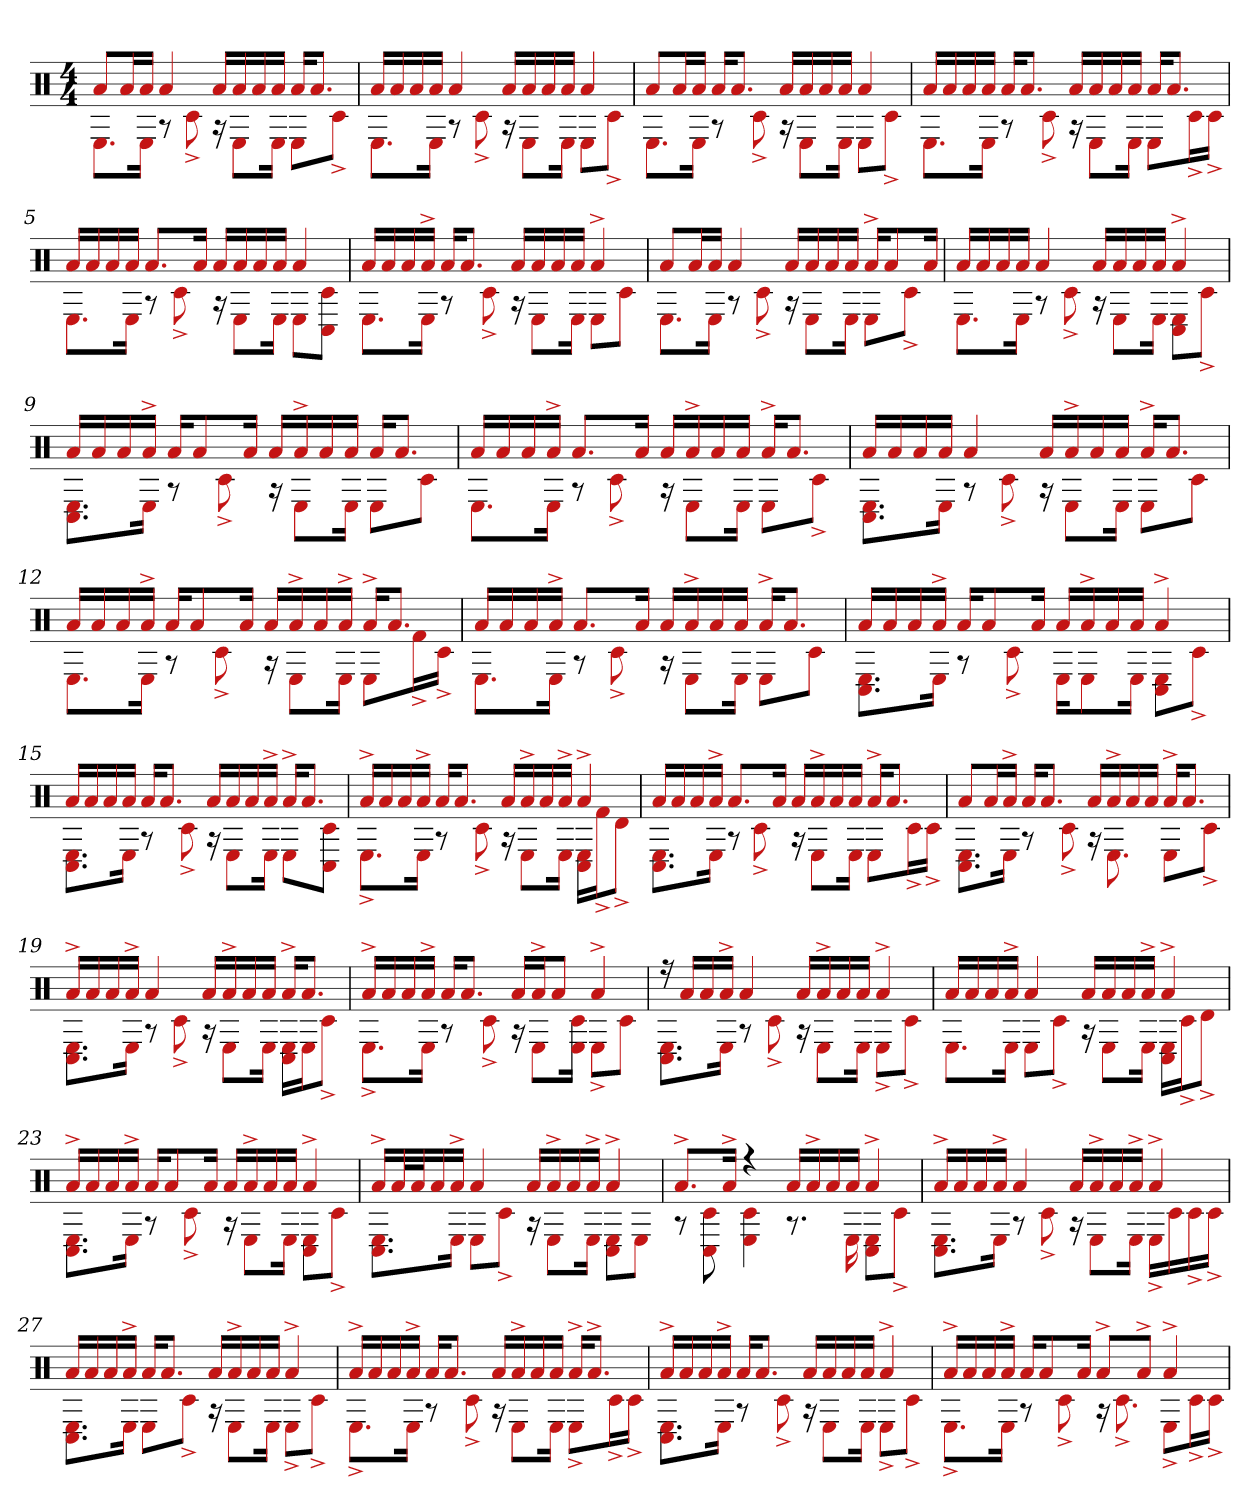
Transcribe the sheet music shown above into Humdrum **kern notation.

**kern
*part1
*staff1
*clefX
*k[]
*M4/4
=1
*^
8aL	8.EL
16aL	.
16aJJ	16EJk
4a	8r
.	8c#^
16aLL	16r
16a	8EL
16a	.
16aJJ	16EJk
16aKL	8EL
8.aJ	.
.	8c#^J
=2	=2
16aLL	8.EL
16a	.
16a	.
16aJJ	16EJk
4a	8r
.	8c#^
16aLL	16r
16a	8EL
16a	.
16aJJ	16EJk
4a	8EL
.	8c#^J
=3	=3
8aL	8.EL
16aL	.
16aJJ	16EJk
16aKL	8r
8.aJ	.
.	8c#^
16aLL	16r
16a	8EL
16a	.
16aJJ	16EJk
4a	8EL
.	8c#^J
=4	=4
16aLL	8.EL
16a	.
16a	.
16aJJ	16EJk
16aKL	8r
8.aJ	.
.	8c#^
16aLL	16r
16a	8EL
16a	.
16aJJ	16EJk
16aKL	8EL
8.aJ	.
.	16c#^L
.	16c#^JJ
=5	=5
16aLL	8.EL
16a	.
16a	.
16aJJ	16EJk
8.aL	8r
.	8c#^
16aJk	.
16aLL	16r
16a	8EL
16a	.
16aJJ	16EJk
4a	8EL
.	8C# 8c#J
=6	=6
16aLL	8.EL
16a	.
16a	.
16a^JJ	16EJk
16aKL	8r
8.aJ	.
.	8c#^
16aLL	16r
16a	8EL
16a	.
16aJJ	16EJk
4a^	8EL
.	8c#J
=7	=7
8aL	8.EL
16aL	.
16aJJ	16EJk
4a	8r
.	8c#^
16aLL	16r
16a	8EL
16a	.
16aJJ	16EJk
16a^KL	8EL
8a	.
.	8c#^J
16aJk	.
=8	=8
16aLL	8.EL
16a	.
16a	.
16aJJ	16EJk
4a	8r
.	8c#^
16aLL	16r
16a	8EL
16a	.
16aJJ	16EJk
4a^	8E 8C#L
.	8c#^J
=9	=9
16aLL	8.C# 8.EL
16a	.
16a	.
16a^JJ	16EJk
16aKL	8r
8a	.
.	8c#^
16aJk	.
16aLL	16r
16a^	8EL
16a	.
16aJJ	16EJk
16aKL	8EL
8.aJ	.
.	8c#J
=10	=10
16aLL	8.EL
16a	.
16a	.
16a^JJ	16EJk
8.aL	8r
.	8c#^
16aJk	.
16aLL	16r
16a^	8EL
16a	.
16aJJ	16EJk
16a^KL	8EL
8.aJ	.
.	8c#^J
=11	=11
16aLL	8.C# 8.EL
16a	.
16a	.
16aJJ	16EJk
4a	8r
.	8c#^
16aLL	16r
16a^	8EL
16a	.
16aJJ	16EJk
16a^KL	8EL
8.aJ	.
.	8c#J
=12	=12
16aLL	8.EL
16a	.
16a	.
16a^JJ	16EJk
16aKL	8r
8a	.
.	8c#^
16aJk	.
16aLL	16r
16a^	8EL
16a	.
16a^JJ	16EJk
16a^KL	8EL
8.aJ	.
.	16f#^L
.	16c#^JJ
=13	=13
16aLL	8.EL
16a	.
16a	.
16a^JJ	16EJk
8.aL	8r
.	8c#^
16aJk	.
16aLL	16r
16a^	8EL
16a	.
16aJJ	16EJk
16a^KL	8EL
8.aJ	.
.	8c#J
=14	=14
16aLL	8.C# 8.EL
16a	.
16a	.
16a^JJ	16EJk
16aKL	8r
8a	.
.	8c#^
16aJk	.
16aLL	16EKL
16a^	8E
16a	.
16aJJ	16EJk
4a^	8C# 8EL
.	8c#^J
=15	=15
16aLL	8.C# 8.EL
16a	.
16a	.
16aJJ	16EJk
16aKL	8r
8.aJ	.
.	8c#^
16aLL	16r
16a	8EL
16a	.
16a^JJ	16EJk
16a^KL	8EL
8.aJ	.
.	8C# 8c#J
=16	=16
16a^LL	8.E^L
16a	.
16a	.
16a^JJ	16EJk
16aKL	8r
8.aJ	.
.	8c#^
16aLL	16r
16a^	8EL
16a	.
16a^JJ	16EJk
4a^	16C# 16ELL
.	16f#^J
.	8d^J
=17	=17
16aLL	8.E 8.C#L
16a	.
16a	.
16a^JJ	16EJk
8.aL	8r
.	8c#^
16aJk	.
16aLL	16r
16a^	8EL
16a	.
16aJJ	16EJk
16a^KL	8EL
8.aJ	.
.	16c#^L
.	16c#^JJ
=18	=18
8aL	8.C# 8.EL
16aL	.
16a^JJ	16EJk
16aKL	8r
8.aJ	.
.	8c#^
16aLL	16r
16a^	8.E
16a	.
16aJJ	.
16a^KL	8EL
8.aJ	.
.	8c#^J
=19	=19
16a^LL	8.C# 8.EL
16a	.
16a	.
16a^JJ	16EJk
4a	8r
.	8c#^
16aLL	16r
16a^	8EL
16a	.
16aJJ	16EJk
16a^KL	16C# 16ELL
8.aJ	16EJ
.	8c#^J
=20	=20
16a^LL	8.E^L
16a	.
16a	.
16a^JJ	16EJk
16aKL	8r
8.aJ	.
.	8c#^
16aLL	16r
16a^J	8EL
8aJ	.
.	16c# 16EJk
4a^	8E^L
.	8c#J
=21	=21
16r	8.E 8.C#L
16aLL	.
16a	.
16a^JJ	16EJk
4a	8r
.	8c#^
16aLL	16r
16a^	8EL
16a	.
16aJJ	16EJk
4a^	8E^L
.	8c#^J
=22	=22
16aLL	8.EL
16a	.
16a	.
16a^JJ	16EJk
4a	8EL
.	8c#^J
16aLL	16r
16a	8EL
16a	.
16a^JJ	16EJk
4a^	16E 16C#LL
.	16c#^J
.	8d^J
=23	=23
16a^LL	8.C# 8.EL
16a	.
16a	.
16a^JJ	16EJk
16aKL	8r
8a	.
.	8c#^
16aJk	.
16aLL	16r
16a^	8EL
16a	.
16aJJ	16EJk
4a^	8C# 8EL
.	8c#^J
=24	=24
16a^LL	8.C# 8.EL
32aL	.
32aJ	.
16a	.
16a^JJ	16EJk
4a	8EL
.	8c#^J
16aLL	16r
16a^	8EL
16a	.
16a^JJ	16EJk
4a^	8E 8C#L
.	8EJ
=25	=25
8.a^L	8r
.	8C# 8c#
16a^Jk	.
4r	4E 4c#
16aLL	8.r
16a^	.
16a	.
16aJJ	16E
4a^	8E 8C#L
.	8c#^J
=26	=26
16a^LL	8.C# 8.EL
16a	.
16a	.
16a^JJ	16EJk
4a	8r
.	8c#^
16aLL	16r
16a^	8EL
16a	.
16a^JJ	16EJk
4a^	16E^LL
.	16c#
.	16c#^
.	16c#^JJ
=27	=27
16aLL	8.C# 8.EL
16a	.
16a	.
16a^JJ	16EJk
16aKL	8EL
8.aJ	.
.	8c#^J
16aLL	16r
16a^	8EL
16a	.
16aJJ	16EJk
4a^	8E^L
.	8c#^J
=28	=28
16a^LL	8.E^L
16a	.
16a	.
16a^JJ	16EJk
16aKL	8r
8.aJ	.
.	8c#^
16aLL	16r
16a^	8EL
16a	.
16aJJ	16EJk
16a^KL	8E^L
8.a^J	.
.	16c#^L
.	16c#^JJ
=29	=29
16a^LL	8.C# 8.EL
16a	.
16a	.
16a^JJ	16EJk
16aKL	8r
8.aJ	.
.	8c#^
16aLL	16r
16a	8EL
16a	.
16aJJ	16EJk
4a^	8E^L
.	8c#^J
=30	=30
16a^LL	8.E^L
16a	.
16a	.
16a^JJ	16EJk
16aKL	8r
8a	.
.	8c#^
16aJk	.
8a^L	16r
.	8.c#^
8a^J	.
4a^	8E^L
.	16c#^L
.	16c#^JJ
*v	*v
=
*-
